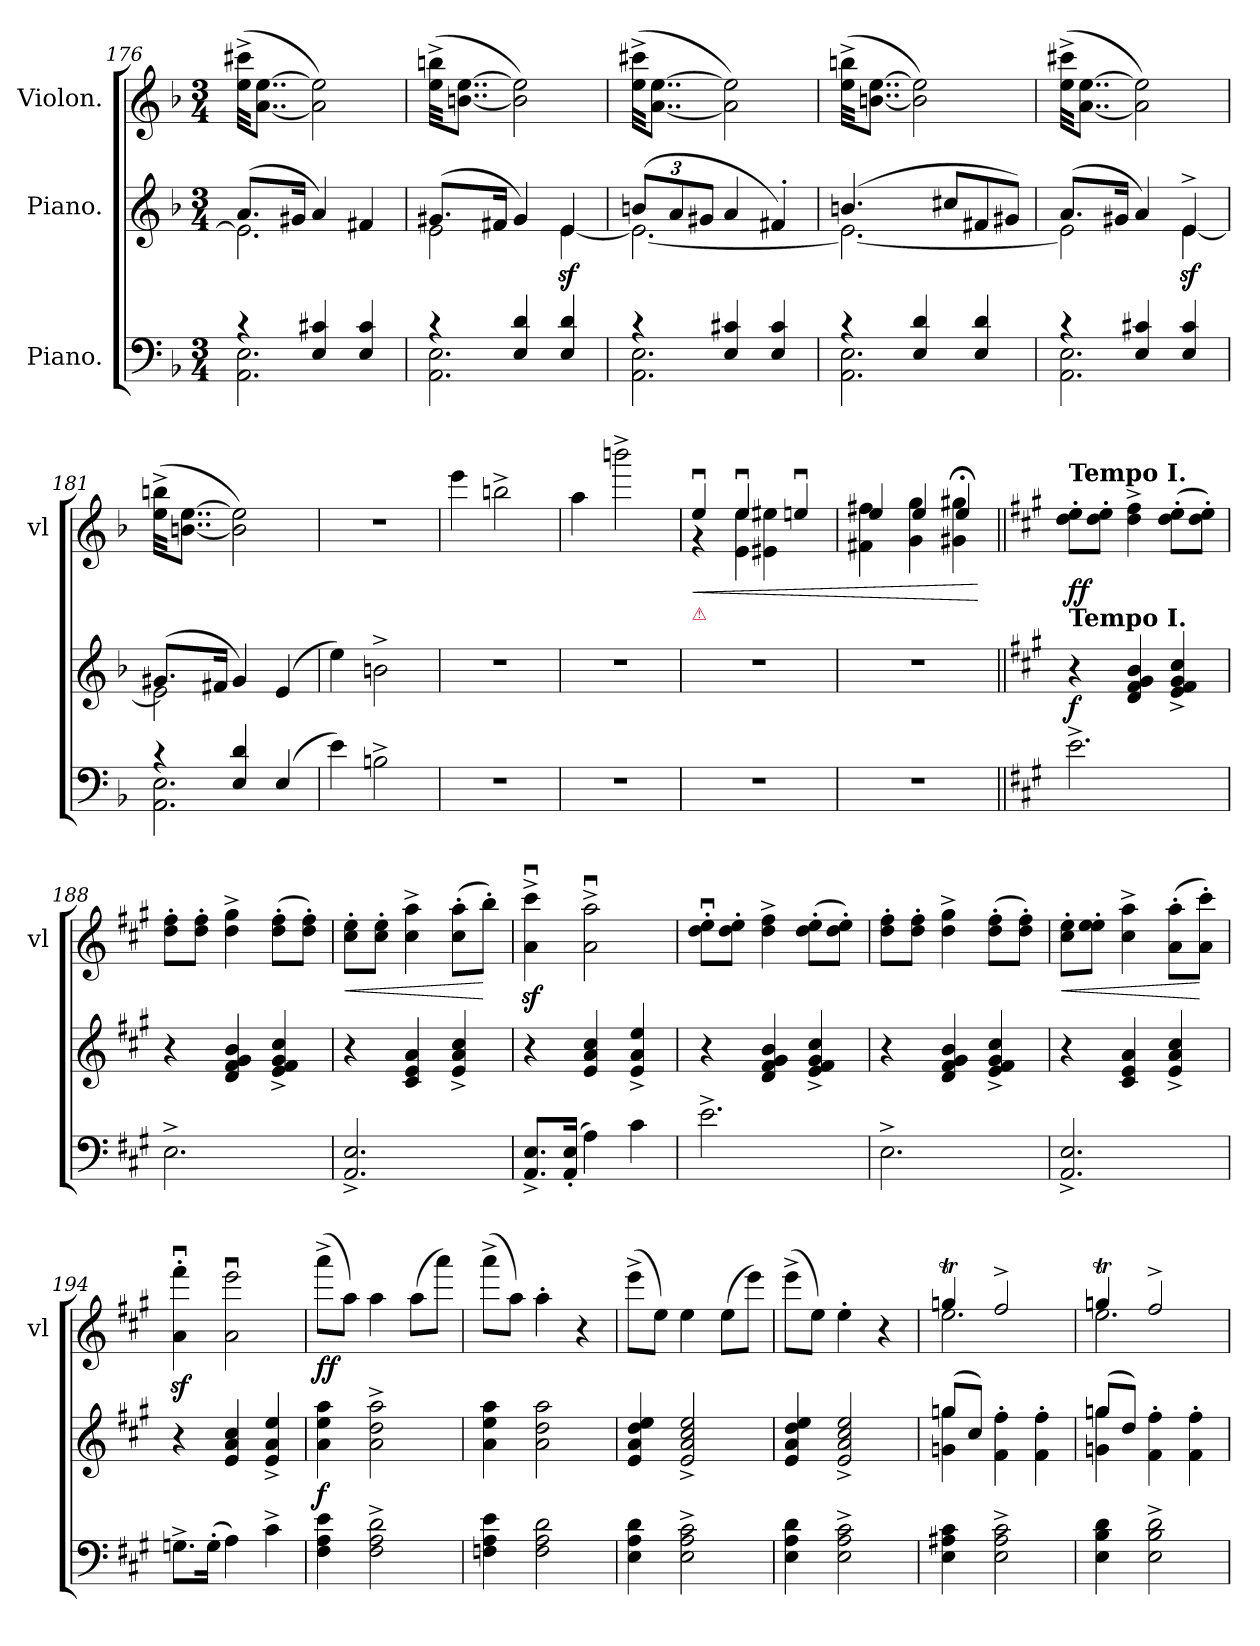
**kern	**kern	**dynam	**kern	**dynam
*part3	*part2	*part2	*part1	*part1
*staff3	*staff2	*staff2	*staff1	*staff1
*I"Piano.	*I"Piano.	*	*I"Violon.	*
*	*	*	*I'vl	*
*clefF4	*clefG2	*	*clefG2	*
*k[b-]	*k[b-]	*	*k[b-]	*
*M3/4	*M3/4	*	*M3/4	*
=176	=176	=176	=176	=176
*^	*^	*	*	*
4r	2.AA\ 2.E\	(8.a/L	2.e\]	.	(32ee^\ 32ccc#X^\KKL	.
.	.	.	.	.	[8..a\ [8..ee\J	.
.	.	16g#X/Jk	.	.	.	.
4E/ 4c#X/	.	4a/)	.	.	2a]\ 2ee]\)	.
4E/ 4c#/	.	4f#X/	.	.	.	.
=177	=177	=177	=177	=177	=177	=177
4r	2.AA\ 2.E\	(8.g#X/L	2e\	.	(32ee^\ 32bbn^\KKL	.
.	.	.	.	.	[8..bn\ [8..ee\J	.
.	.	16f#X/Jk	.	.	.	.
4E/ 4d/	.	4g#/)	.	.	2b]\ 2ee]\)	.
4E/ 4d/	.	4e/	[4ez>\	.	.	.
=178	=178	=178	=178	=178	=178	=178
4r	2.AA\ 2.E\	(12bn/L	2.e\_	.	(32ee^\ 32ccc#X^\KKL	.
.	.	.	.	.	[8..a\ [8..ee\J	.
.	.	12a/	.	.	.	.
.	.	12g#X/J	.	.	.	.
4E/ 4c#X/	.	4a/	.	.	2a]\ 2ee]\)	.
4E/ 4c#/	.	4f#X'/)	.	.	.	.
=179	=179	=179	=179	=179	=179	=179
4r	2.AA\ 2.E\	(4.bn/	2.e\_	.	(32ee^\ 32bbn^\KKL	.
.	.	.	.	.	[8..bn\ [8..ee\J	.
4E/ 4d/	.	.	.	.	2b]\ 2ee]\)	.
.	.	8cc#X/L	.	.	.	.
4E/ 4d/	.	8f#X/	.	.	.	.
.	.	8g#X/J)	.	.	.	.
=180	=180	=180	=180	=180	=180	=180
4r	2.AA\ 2.E\	(8.a/L	2e\]	.	(32ee^\ 32ccc#X^\KKL	.
.	.	.	.	.	[8..a\ [8..ee\J	.
.	.	16g#X/Jk	.	.	.	.
4E/ 4c#X/	.	4a/)	.	.	2a]\ 2ee]\)	.
4E/ 4c#/	.	4e^</	[4ez>\	.	.	.
=181	=181	=181	=181	=181	=181	=181
4r	2.AA\ 2.E\	(8.g#X/L	2e\]	.	(32ee^\ 32bbn^\KKL	.
.	.	.	.	.	[8..bn\ [8..ee\J	.
.	.	16f#X/Jk	.	.	.	.
4E/ 4d/	.	4g#/)	.	.	2b]\ 2ee]\)	.
(4E/	.	(4e/	4ryy	.	.	.
*v	*v	*	*	*	*	*
*	*v	*v	*	*	*
=182	=182	=182	=182	=182
4e\)	4ee\)	.	2.r	.
2Bn^\	2bn^\	.	.	.
=183	=183	=183	=183	=183
2.r	2.r	.	4eee\	.
.	.	.	2bbn^\	.
=184	=184	=184	=184	=184
2.r	2.r	.	4aa\	.
.	.	.	2bbb^\	.
=185	=185	=185	=185	=185
*	*	*	*^	*
!	!	!	!LO:TX:b:color=crimson:t=⚠	!	!
!	!	!	!	!	!LO:HP:b
2.r	2.r	.	4eeu/	4r	<
.	.	.	4eeu/	4e\ 4ee\	.
.	.	.	4eenu/	4e#X\ 4ee#X\	.
=186	=186	=186	=186	=186	=186
2.r	2.r	.	4ee/	4f#X\ 4ff#X\	.
.	.	.	4ee/	4g\ 4gg\	.
.	.	.	4ee;</	4g#X\ 4gg#X\	.
*	*	*	*v	*v	*
.	.	.	.	[
=187||	=187||	=187||	=187||	=187||
*k[f#c#g#]	*k[f#c#g#]	*	*k[f#c#g#]	*
!	!	!	!LO:TX:a:B:t=Tempo I.	!
!	!LO:TX:a:B:t=Tempo I.	!	!	!
2.e^\	4r	f	8dd'\ 8ee'\L	ff
.	.	.	8dd'\ 8ee'\J	.
.	4d/ 4f#/ 4g#/ 4b/	.	4dd^\ 4ff#^\	.
.	4e^/ 4f#^/ 4g#^/ 4cc#^/	.	(8dd'\ 8ee'\L	.
.	.	.	8dd'\ 8ee'\J)	.
=188	=188	=188	=188	=188
2.E^\	4r	.	8dd'\ 8ff#'\L	.
.	.	.	8dd'\ 8ff#'\J	.
.	4d/ 4f#/ 4g#/ 4b/	.	4dd^\ 4gg#^\	.
.	4e^/ 4f#^/ 4g#^/ 4cc#^/	.	(8dd'\ 8ff#'\L	.
.	.	.	8dd'\ 8ff#'\J)	.
=189	=189	=189	=189	=189
!	!	!	!	!LO:HP:b
2.AA^/ 2.E^/	4r	.	8cc#'\ 8ee'\L	<
.	.	.	8cc#'\ 8ee'\J	.
.	4c#/ 4e/ 4a/	.	4cc#^\ 4aa^\	.
.	4e^/ 4a^/ 4cc#^/	.	(8cc#'\ 8aa'\L	.
.	.	.	8bb'\J)	[
=190	=190	=190	=190	=190
8.AA^/ 8.E^/L	4r	.	4az^u\ 4ccc#z^u\	.
(16AA'/ 16E'/Jk	.	.	.	.
4A\)	4e/ 4a/ 4cc#/	.	2a^u\ 2aa^u\	.
4c#\	4e^/ 4a^/ 4ee^/	.	.	.
=191	=191	=191	=191	=191
2.e^\	4r	.	8dd'u\ 8ee'u\L	.
.	.	.	8dd'\ 8ee'\J	.
.	4d/ 4f#/ 4g#/ 4b/	.	4dd^\ 4ff#^\	.
.	4e^/ 4f#^/ 4g#^/ 4cc#^/	.	(8dd'\ 8ee'\L	.
.	.	.	8dd'\ 8ee'\J)	.
=192	=192	=192	=192	=192
2.E^\	4r	.	8dd'\ 8ff#'\L	.
.	.	.	8dd'\ 8ff#'\J	.
.	4d/ 4f#/ 4g#/ 4b/	.	4dd^\ 4gg#^\	.
.	4e^/ 4f#^/ 4g#^/ 4cc#^/	.	(8dd'\ 8ff#'\L	.
.	.	.	8dd'\ 8ff#'\J)	.
=193	=193	=193	=193	=193
!	!	!	!	!LO:HP:b
2.AA^/ 2.E^/	4r	.	8cc#'\ 8ee'\L	<
.	.	.	8ee'\ 8ee'\J	.
.	4c#/ 4e/ 4a/	.	4cc#^\ 4aa^\	.
.	4e^/ 4a^/ 4cc#^/	.	(8a'\ 8aa'\L	.
.	.	.	8a'\ 8ccc#'\J)	[
=194	=194	=194	=194	=194
8.Gn^\L	4r	.	4az'u\ 4fff#z'u\	.
(16G'\Jk	.	.	.	.
4A\)	4e/ 4a/ 4cc#/	.	2au\ 2eeeu\	.
4c#^\	4e^>/ 4a^>/ 4ee^>/	.	.	.
=195	=195	=195	=195	=195
4F#\ 4A\ 4e\	4a\ 4ee\ 4aa\	f	(8aaa^\L	ff
.	.	.	8aa\J)	.
2F#^\ 2A^\ 2d^\	2a^\ 2dd^\ 2aa^\	.	4aa\	.
.	.	.	(8aa\L	.
.	.	.	8aaa\J)	.
=196	=196	=196	=196	=196
4Fn\ 4A\ 4e\	4a\ 4ee\ 4aa\	.	(8aaa^\L	.
.	.	.	8aa\J)	.
2F\ 2A\ 2d\	2a\ 2dd\ 2aa\	.	4aa'\	.
.	.	.	4r	.
=197	=197	=197	=197	=197
4E\ 4A\ 4d\	4e/ 4a/ 4dd/ 4ee/	.	(8eee^\L	.
.	.	.	8ee\J)	.
2E^\ 2A^\ 2c#^\	2e^>/ 2a^>/ 2cc#^>/ 2ee^>/	.	4ee\	.
.	.	.	(8ee\L	.
.	.	.	8eee\J)	.
=198	=198	=198	=198	=198
4E\ 4A\ 4d\	4e/ 4a/ 4dd/ 4ee/	.	(8eee^\L	.
.	.	.	8ee\J)	.
2E^\ 2A^\ 2c#^\	2e^>/ 2a^>/ 2cc#^>/ 2ee^>/	.	4ee'\	.
.	.	.	4r	.
=199	=199	=199	=199	=199
*	*^	*	*^	*
4E\ 4A#X\ 4c#\	(8ggn/L	4gn\ 4gg\	.	4ggnT/	2.ee\	.
.	8cc#/J)	.	.	.	.	.
2E^\ 2A#^\ 2c#^\	4f#'\ 4ff#'\	4ryy	.	2ff#TTT^/	.	.
.	4f#'\ 4ff#'\	4ryy	.	.	.	.
=200	=200	=200	=200	=200	=200	=200
4E\ 4B\ 4d\	(8ggn/L	4gn\ 4gg\	.	4ggnT/	2.ee\	.
.	8dd/J)	.	.	.	.	.
2E^\ 2B^\ 2d^\	4f#'\ 4ff#'\	4ryy	.	2ff#TTT^/	.	.
.	4f#'\ 4ff#'\	4ryy	.	.	.	.
*	*v	*v	*	*	*	*
*	*	*	*v	*v	*
=	=	=	=	=
*-	*-	*-	*-	*-
